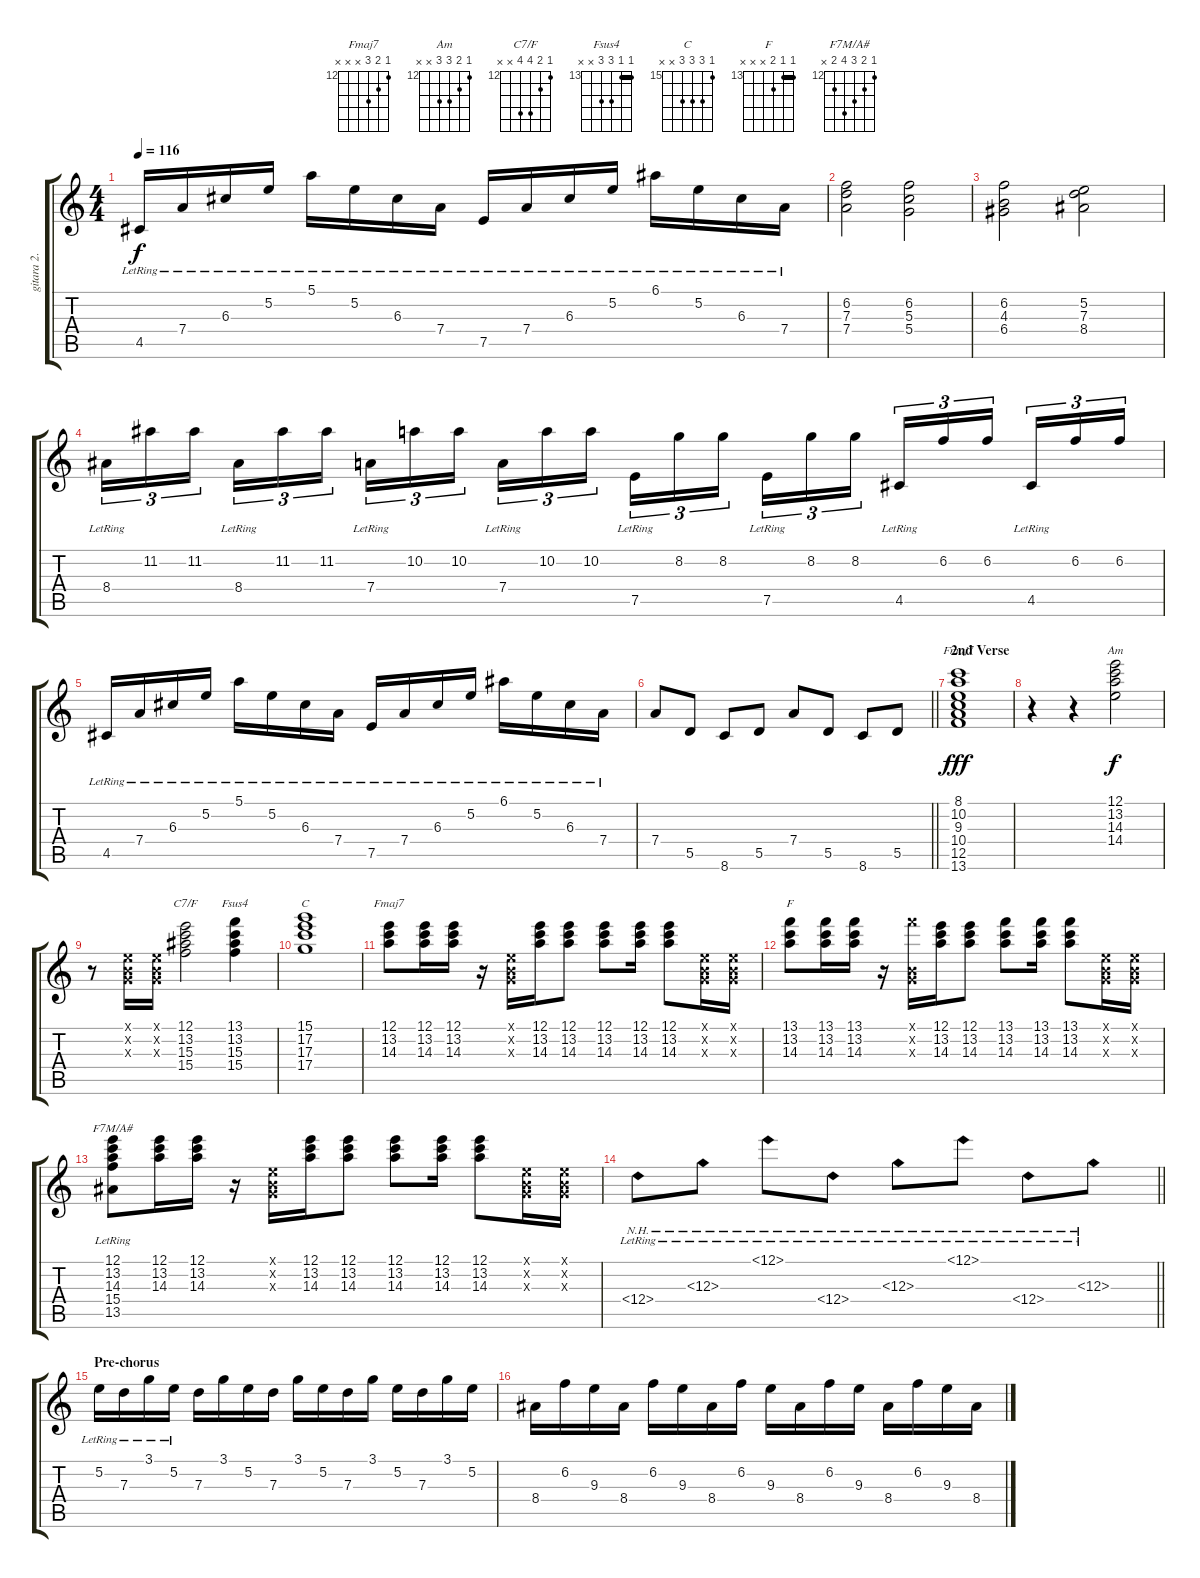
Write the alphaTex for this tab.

\track ("gitara 2." "gitara 2.") {instrument electricguitarjazz}
\staff {score tabs}
\tuning (E4 B3 G3 D3 A2 E2) {hide}
\chord ("Fmaj7" 8 10 9 x x x) {firstfret 8}
\chord ("Am" 12 13 14 14 x x) {firstfret 12}
\chord ("C7/F" 12 13 15 15 x x) {firstfret 12}
\chord ("Fsus4" 13 13 15 15 x x) {firstfret 13 barre 13}
\chord ("C" 15 17 17 17 x x) {firstfret 15}
\chord ("Fmaj7" 12 13 14 x x x) {firstfret 12}
\chord ("F" 13 13 14 x x x) {firstfret 13 barre 13}
\chord ("F7M/A#" 12 13 14 15 13 x) {firstfret 12}
\ts (4 4)
\tempo 116
\clef g2
\ks c
4.5{lr}.16{dy f} 7.4{lr}.16 6.3{lr}.16 5.2{lr}.16 5.1{lr}.16 5.2{lr}.16 6.3{lr}.16 7.4{lr}.16 7.5{lr}.16 7.4{lr}.16 6.3{lr}.16 5.2{lr}.16 6.1{lr}.16 5.2{lr}.16 6.3{lr}.16 7.4{lr}.16 |
(6.2 7.3 7.4).2 (6.2 5.3 5.4).2 |
(6.2 4.3 6.4).2 (5.2 7.3 8.4).2 |
8.4{lr}.16{tu (3 2)} 11.2.16{tu (3 2)} 11.2.16{tu (3 2)} 8.4{lr}.16{tu (3 2)} 11.2.16{tu (3 2)} 11.2.16{tu (3 2)} 7.4{lr}.16{tu (3 2)} 10.2.16{tu (3 2)} 10.2.16{tu (3 2)} 7.4{lr}.16{tu (3 2)} 10.2.16{tu (3 2)} 10.2.16{tu (3 2)} 7.5{lr}.16{tu (3 2)} 8.2.16{tu (3 2)} 8.2.16{tu (3 2)} 7.5{lr}.16{tu (3 2)} 8.2.16{tu (3 2)} 8.2.16{tu (3 2)} 4.5{lr}.16{tu (3 2)} 6.2.16{tu (3 2)} 6.2.16{tu (3 2)} 4.5{lr}.16{tu (3 2)} 6.2.16{tu (3 2)} 6.2.16{tu (3 2)} |
4.5{lr}.16 7.4{lr}.16 6.3{lr}.16 5.2{lr}.16 5.1{lr}.16 5.2{lr}.16 6.3{lr}.16 7.4{lr}.16 7.5{lr}.16 7.4{lr}.16 6.3{lr}.16 5.2{lr}.16 6.1{lr}.16 5.2{lr}.16 6.3{lr}.16 7.4{lr}.16 |
\barLineRight lightlight
7.4.8{balance 0} 5.5.8{balance 8} 8.6.8{balance 16} 5.5.8{balance 0} 7.4.8{balance 8} 5.5.8{balance 16} 8.6.8{balance 0} 5.5.8{balance 8} |
\section ("" "2nd Verse")
(8.1 10.2 9.3 10.4 12.5 13.6).1{ch "Fmaj7" dy fff} |
r.4 r.4 (12.1 13.2 14.3 14.4).2{ch "Am" dy f volume 5} |
r.8 (0.1{x} 0.2{x} 0.3{x}).16 (0.1{x} 0.2{x} 0.3{x}).16 (12.1 13.2 15.3 15.4).2{ch "C7/F"} (13.1 13.2 15.3 15.4).4{ch "Fsus4"} |
(15.1 17.2 17.3 17.4).1{ch "C"} |
(12.1 13.2 14.3).8{ch "Fmaj7"} (12.1 13.2 14.3).16 (12.1 13.2 14.3).16 r.16 (0.1{x} 0.2{x} 0.3{x}).16 (12.1 13.2 14.3).16 (12.1 13.2 14.3).8 (12.1 13.2 14.3).8 (12.1 13.2 14.3).16 (12.1 13.2 14.3).8 (0.1{x} 0.2{x} 0.3{x}).16 (0.1{x} 0.2{x} 0.3{x}).16 |
(13.1 13.2 14.3).8{ch "F"} (13.1 13.2 14.3).16 (13.1 13.2 14.3).16 r.16 (13.1{x} 0.2{x} 0.3{x}).16 (12.1 13.2 14.3).16 (12.1 13.2 14.3).8 (13.1 13.2 14.3).8 (13.1 13.2 14.3).16 (13.1 13.2 14.3).8 (0.1{x} 0.2{x} 0.3{x}).16 (0.1{x} 0.2{x} 0.3{x}).16 |
(12.1 13.2 14.3 15.4{lr} 13.5{lr}).8{ch "F7M/A#"} (12.1 13.2 14.3).16 (12.1 13.2 14.3).16 r.16 (0.1{x} 0.2{x} 0.3{x}).16 (12.1 13.2 14.3).16 (12.1 13.2 14.3).8 (12.1 13.2 14.3).8 (12.1 13.2 14.3).16 (12.1 13.2 14.3).8 (0.1{x} 0.2{x} 0.3{x}).16 (0.1{x} 0.2{x} 0.3{x}).16 |
\barLineRight lightlight
12.4{nh lr}.8{balance 0} 12.3{nh lr}.8{balance 16} 12.1{nh lr}.8{balance 0} 12.4{nh lr}.8{balance 16} 12.3{nh lr}.8{balance 0} 12.1{nh lr}.8{balance 16} 12.4{nh lr}.8{balance 0} 12.3{nh lr}.8{balance 16} |
\section ("" "Pre-chorus")
5.2{lr}.16{volume 10 balance 4} 7.3{lr}.16 3.1{lr}.16 5.2{lr}.16 7.3.16 3.1.16 5.2.16 7.3.16 3.1.16 5.2.16 7.3.16 3.1.16 5.2.16 7.3.16 3.1.16 5.2.16 |
8.4.16 6.2.16 9.3.16 8.4.16 6.2.16 9.3.16 8.4.16 6.2.16 9.3.16 8.4.16 6.2.16 9.3.16 8.4.16 6.2.16 9.3.16 8.4.16
